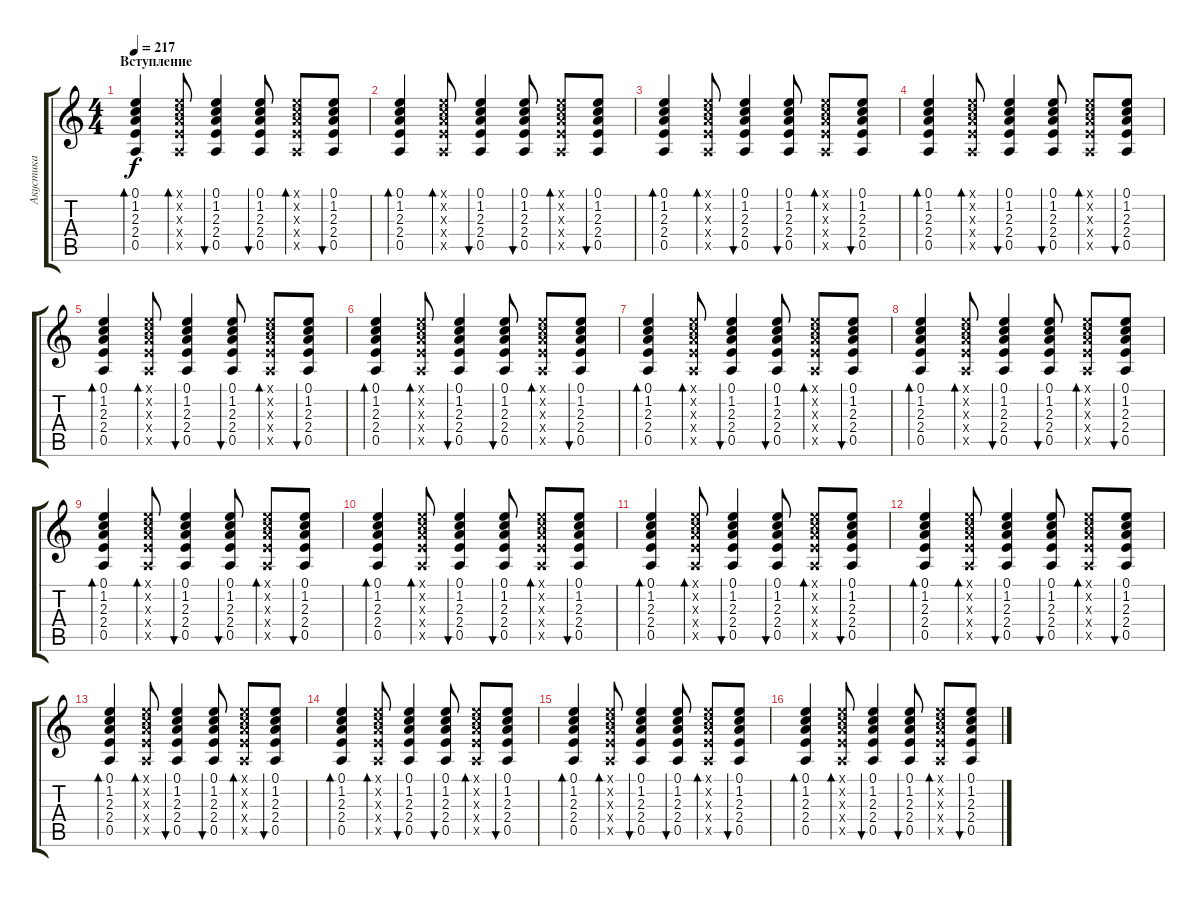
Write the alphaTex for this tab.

\track ("Акустика" "Акустика") {instrument acousticguitarsteel}
\staff {score tabs}
\tuning (E4 B3 G3 D3 A2 E2) {hide}
\ts (4 4)
\section ("" "Вступление")
\tempo 217
\clef g2
\ks c
(0.1 1.2 2.3 2.4 0.5).4{bd 60 dy f instrument acousticguitarsteel} (0.1{x} 1.2{x} 2.3{x} 2.4{x} 0.5{x}).8{bd 60} (0.1 1.2 2.3 2.4 0.5).4{bu 60} (0.1 1.2 2.3 2.4 0.5).8{bu 60} (0.1{x} 1.2{x} 2.3{x} 2.4{x} 0.5{x}).8{bd 60} (0.1 1.2 2.3 2.4 0.5).8{bu 60} |
(0.1 1.2 2.3 2.4 0.5).4{bd 60} (0.1{x} 1.2{x} 2.3{x} 2.4{x} 0.5{x}).8{bd 60} (0.1 1.2 2.3 2.4 0.5).4{bu 60} (0.1 1.2 2.3 2.4 0.5).8{bu 60} (0.1{x} 1.2{x} 2.3{x} 2.4{x} 0.5{x}).8{bd 60} (0.1 1.2 2.3 2.4 0.5).8{bu 60} |
(0.1 1.2 2.3 2.4 0.5).4{bd 60} (0.1{x} 1.2{x} 2.3{x} 2.4{x} 0.5{x}).8{bd 60} (0.1 1.2 2.3 2.4 0.5).4{bu 60} (0.1 1.2 2.3 2.4 0.5).8{bu 60} (0.1{x} 1.2{x} 2.3{x} 2.4{x} 0.5{x}).8{bd 60} (0.1 1.2 2.3 2.4 0.5).8{bu 60} |
(0.1 1.2 2.3 2.4 0.5).4{bd 60} (0.1{x} 1.2{x} 2.3{x} 2.4{x} 0.5{x}).8{bd 60} (0.1 1.2 2.3 2.4 0.5).4{bu 60} (0.1 1.2 2.3 2.4 0.5).8{bu 60} (0.1{x} 1.2{x} 2.3{x} 2.4{x} 0.5{x}).8{bd 60} (0.1 1.2 2.3 2.4 0.5).8{bu 60} |
(0.1 1.2 2.3 2.4 0.5).4{bd 60} (0.1{x} 1.2{x} 2.3{x} 2.4{x} 0.5{x}).8{bd 60} (0.1 1.2 2.3 2.4 0.5).4{bu 60} (0.1 1.2 2.3 2.4 0.5).8{bu 60} (0.1{x} 1.2{x} 2.3{x} 2.4{x} 0.5{x}).8{bd 60} (0.1 1.2 2.3 2.4 0.5).8{bu 60} |
(0.1 1.2 2.3 2.4 0.5).4{bd 60} (0.1{x} 1.2{x} 2.3{x} 2.4{x} 0.5{x}).8{bd 60} (0.1 1.2 2.3 2.4 0.5).4{bu 60} (0.1 1.2 2.3 2.4 0.5).8{bu 60} (0.1{x} 1.2{x} 2.3{x} 2.4{x} 0.5{x}).8{bd 60} (0.1 1.2 2.3 2.4 0.5).8{bu 60} |
(0.1 1.2 2.3 2.4 0.5).4{bd 60} (0.1{x} 1.2{x} 2.3{x} 2.4{x} 0.5{x}).8{bd 60} (0.1 1.2 2.3 2.4 0.5).4{bu 60} (0.1 1.2 2.3 2.4 0.5).8{bu 60} (0.1{x} 1.2{x} 2.3{x} 2.4{x} 0.5{x}).8{bd 60} (0.1 1.2 2.3 2.4 0.5).8{bu 60} |
(0.1 1.2 2.3 2.4 0.5).4{bd 60} (0.1{x} 1.2{x} 2.3{x} 2.4{x} 0.5{x}).8{bd 60} (0.1 1.2 2.3 2.4 0.5).4{bu 60} (0.1 1.2 2.3 2.4 0.5).8{bu 60} (0.1{x} 1.2{x} 2.3{x} 2.4{x} 0.5{x}).8{bd 60} (0.1 1.2 2.3 2.4 0.5).8{bu 60} |
(0.1 1.2 2.3 2.4 0.5).4{bd 60} (0.1{x} 1.2{x} 2.3{x} 2.4{x} 0.5{x}).8{bd 60} (0.1 1.2 2.3 2.4 0.5).4{bu 60} (0.1 1.2 2.3 2.4 0.5).8{bu 60} (0.1{x} 1.2{x} 2.3{x} 2.4{x} 0.5{x}).8{bd 60} (0.1 1.2 2.3 2.4 0.5).8{bu 60} |
(0.1 1.2 2.3 2.4 0.5).4{bd 60} (0.1{x} 1.2{x} 2.3{x} 2.4{x} 0.5{x}).8{bd 60} (0.1 1.2 2.3 2.4 0.5).4{bu 60} (0.1 1.2 2.3 2.4 0.5).8{bu 60} (0.1{x} 1.2{x} 2.3{x} 2.4{x} 0.5{x}).8{bd 60} (0.1 1.2 2.3 2.4 0.5).8{bu 60} |
(0.1 1.2 2.3 2.4 0.5).4{bd 60} (0.1{x} 1.2{x} 2.3{x} 2.4{x} 0.5{x}).8{bd 60} (0.1 1.2 2.3 2.4 0.5).4{bu 60} (0.1 1.2 2.3 2.4 0.5).8{bu 60} (0.1{x} 1.2{x} 2.3{x} 2.4{x} 0.5{x}).8{bd 60} (0.1 1.2 2.3 2.4 0.5).8{bu 60} |
(0.1 1.2 2.3 2.4 0.5).4{bd 60} (0.1{x} 1.2{x} 2.3{x} 2.4{x} 0.5{x}).8{bd 60} (0.1 1.2 2.3 2.4 0.5).4{bu 60} (0.1 1.2 2.3 2.4 0.5).8{bu 60} (0.1{x} 1.2{x} 2.3{x} 2.4{x} 0.5{x}).8{bd 60} (0.1 1.2 2.3 2.4 0.5).8{bu 60} |
(0.1 1.2 2.3 2.4 0.5).4{bd 60} (0.1{x} 1.2{x} 2.3{x} 2.4{x} 0.5{x}).8{bd 60} (0.1 1.2 2.3 2.4 0.5).4{bu 60} (0.1 1.2 2.3 2.4 0.5).8{bu 60} (0.1{x} 1.2{x} 2.3{x} 2.4{x} 0.5{x}).8{bd 60} (0.1 1.2 2.3 2.4 0.5).8{bu 60} |
(0.1 1.2 2.3 2.4 0.5).4{bd 60} (0.1{x} 1.2{x} 2.3{x} 2.4{x} 0.5{x}).8{bd 60} (0.1 1.2 2.3 2.4 0.5).4{bu 60} (0.1 1.2 2.3 2.4 0.5).8{bu 60} (0.1{x} 1.2{x} 2.3{x} 2.4{x} 0.5{x}).8{bd 60} (0.1 1.2 2.3 2.4 0.5).8{bu 60} |
(0.1 1.2 2.3 2.4 0.5).4{bd 60} (0.1{x} 1.2{x} 2.3{x} 2.4{x} 0.5{x}).8{bd 60} (0.1 1.2 2.3 2.4 0.5).4{bu 60} (0.1 1.2 2.3 2.4 0.5).8{bu 60} (0.1{x} 1.2{x} 2.3{x} 2.4{x} 0.5{x}).8{bd 60} (0.1 1.2 2.3 2.4 0.5).8{bu 60} |
(0.1 1.2 2.3 2.4 0.5).4{bd 60} (0.1{x} 1.2{x} 2.3{x} 2.4{x} 0.5{x}).8{bd 60} (0.1 1.2 2.3 2.4 0.5).4{bu 60} (0.1 1.2 2.3 2.4 0.5).8{bu 60} (0.1{x} 1.2{x} 2.3{x} 2.4{x} 0.5{x}).8{bd 60} (0.1 1.2 2.3 2.4 0.5).8{bu 60}
